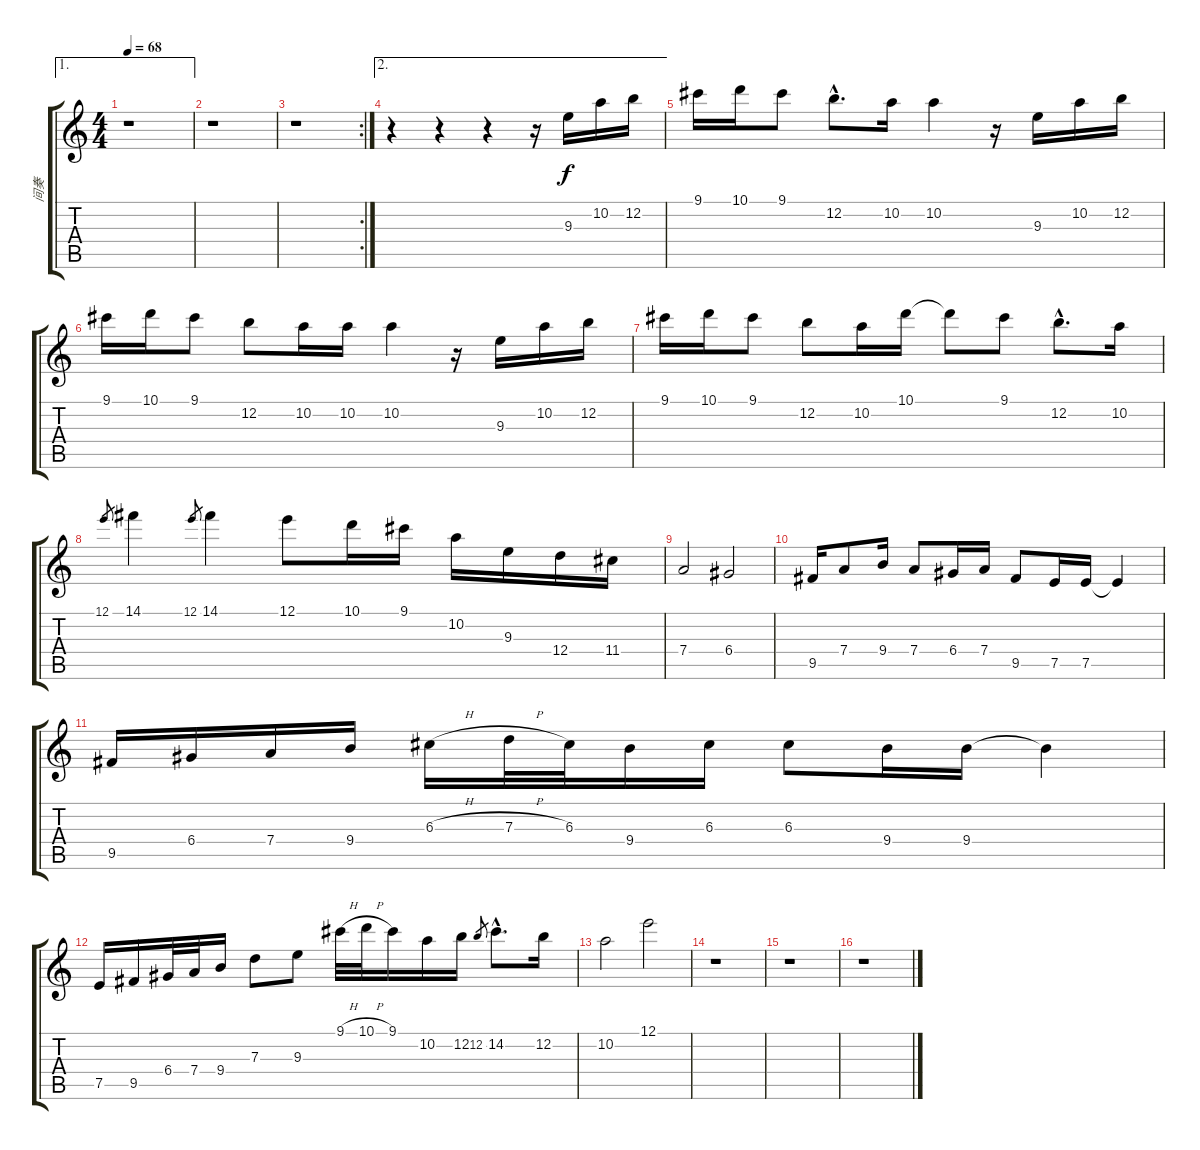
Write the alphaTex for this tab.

\track ("间奏" "间奏") {instrument acousticguitarsteel}
\staff {score tabs}
\tuning (E4 B3 G3 D3 A2 E2) {hide}
\ae 1
\ts (4 4)
\tempo 68
\clef g2
\ks c
r.1{dy f} |
r.1 |
\rc 2
r.1 |
\ae 2
r.4 r.4 r.4 r.16 9.3.16 10.2.16 12.2.16 |
9.1.16 10.1.16 9.1.8 12.2{hac}.8{d} 10.2.16 10.2.4 r.16 9.3.16 10.2.16 12.2.16 |
9.1.16 10.1.16 9.1.8 12.2.8 10.2.16 10.2.16 10.2.4 r.16 9.3.16 10.2.16 12.2.16 |
9.1.16 10.1.16 9.1.8 12.2.8 10.2.16 10.1.16 10.1{t}.8 9.1.8 12.2{hac}.8{d} 10.2.16 |
12.1.8{gr} 14.1.4 12.1.8{gr} 14.1.4 12.1.8 10.1.16 9.1.16 10.2.16 9.3.16 12.4.16 11.4.16 |
7.4.2 6.4.2 |
9.5.16 7.4.8 9.4.16 7.4.8 6.4.16 7.4.16 9.5.8 7.5.16 7.5.16 7.5{t}.4 |
9.5.16 6.4.16 7.4.16 9.4.16 6.3{h}.16 7.3{h}.32 6.3.32 9.4.16 6.3.16 6.3.8 9.4.16 9.4.16 9.4{t}.4 |
7.5.16 9.5.16 6.4.32 7.4.32 9.4.16 7.3.8 9.3.8 9.1{h}.32 10.1{h}.32 9.1.16 10.2.16 12.2.16 12.2.8{gr} 14.2{hac}.8{d} 12.2.16 |
10.2.2 12.1.2 |
r.1 |
r.1 |
r.1
